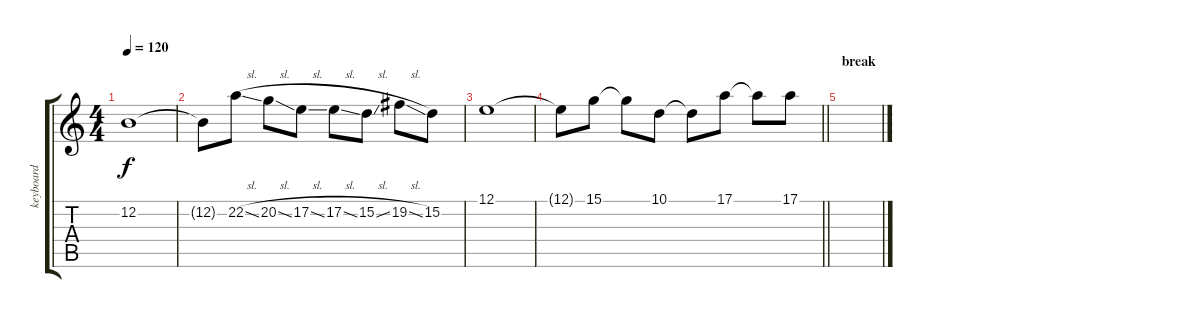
\track ("keyboard" "keyboard") {instrument lead2sawtooth}
\staff {score tabs}
\tuning (E4 B3 G3 D3 A2 E2) {hide}
\ts (4 4)
\tempo 120
\clef g2
\ks c
12.2.1{dy f} |
12.2{t}.8 22.2{sl}.8 20.2{sl}.8 17.2{sl}.8 17.2{sl}.8 15.2{sl}.8 19.2{sl}.8 15.2.8 |
12.1.1 |
\barLineRight lightlight
12.1{t}.8 15.1.8 15.1{t}.8 10.1.8 10.1{t}.8 17.1.8 17.1{t}.8 17.1.8 |
\section ("" "break")
